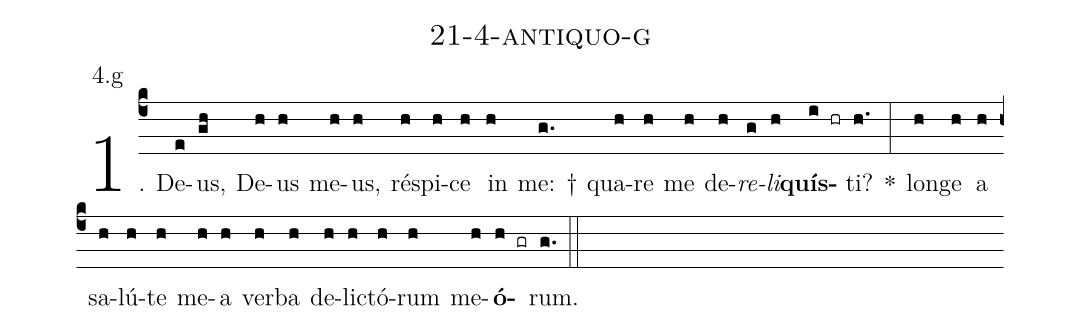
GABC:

name: 21-4-antiquo-g;
annotation: 4.g;
%%
(c4)1. De(e)us,(gh) De(h)us(h) me(h)us,(h) ré(h)spi(h)ce(h) in(h) me: †(g.) qua(h)re(h) me(h) de(h)<i>re</i>(g)<i>li</i>(h)<b>quís</b>(i hr)ti?(h.) *(:) lon(h)ge(h) a(h) sa(h)lú(h)te(h) me(h)a(h) ver(h)ba(h) de(h)lic(h)tó(h)rum(h) me(h)<b>ó</b>(h gr)rum.(g.) (::)
